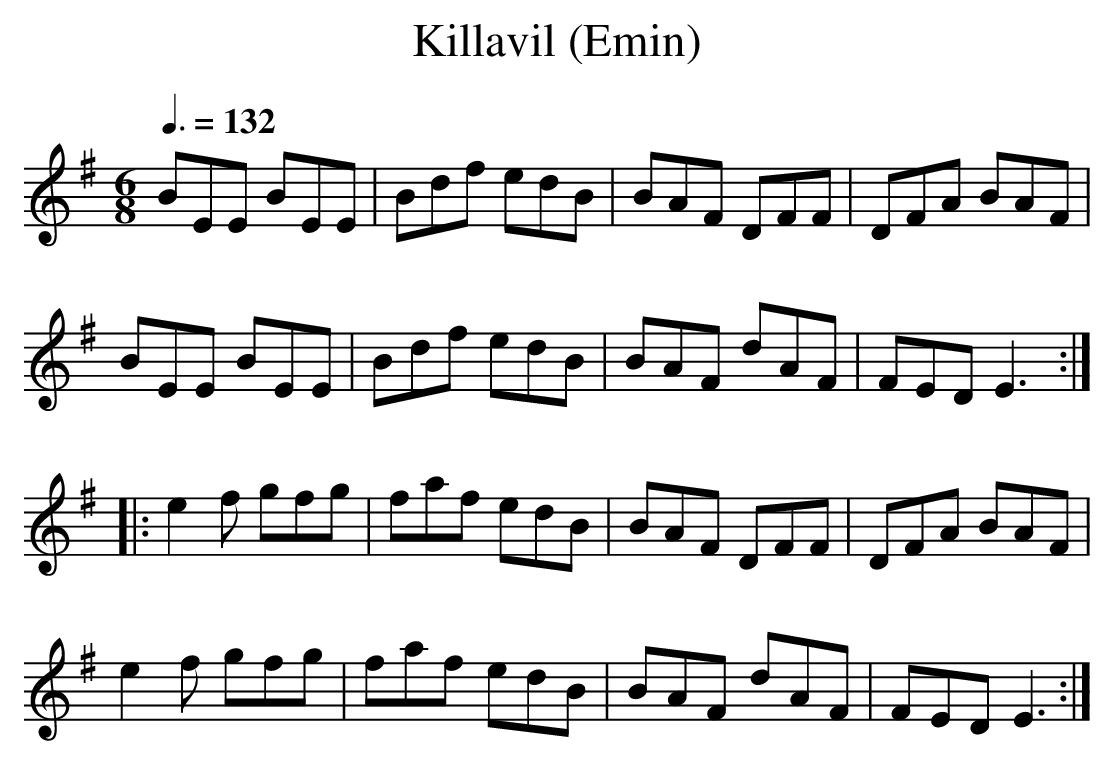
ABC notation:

X:1
T:Killavil (Emin)
Q:3/8=132
M:6/8
L:1/8
K:Emin
BEE BEE|Bdf edB|BAF DFF|DFA BAF|
BEE BEE|Bdf edB|BAF dAF|FED E3 :|
|:e2f gfg|faf edB|BAF DFF|DFA BAF|
e2f gfg|faf edB|BAF dAF|FED E3 :|
